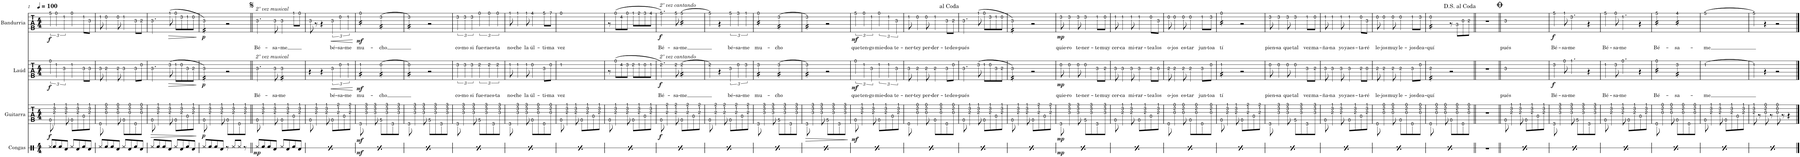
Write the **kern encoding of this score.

**kern	**dynam	**kern	**dynam	**kern	**text	**dynam	**kern	**text	**dynam
*part4	*part4	*part3	*part3	*part2	*part2	*part2	*part1	*part1	*part1
*staff4	*staff4	*staff3	*staff3	*staff2	*staff2	*staff2	*staff1	*staff1	*staff1
*I"Congas	*	*I"Guitarra	*	*I"Laúd	*	*	*I"Bandurria	*	*
*I'Con.	*	*I'Guit.	*	*I'Laúd	*	*	*I'Band.	*	*
*stria1	*	*stria6	*	*stria6	*	*	*stria6	*	*
*clefX	*	*	*	*	*	*	*	*	*
*k[]	*	*k[]	*	*k[]	*	*	*k[]	*	*
*M4/4	*	*M4/4	*	*M4/4	*	*	*M4/4	*	*
*MM100	*	*MM100	*	*MM100	*	*	*MM100	*	*
=1	=1	=1	=1	=1	=1	=1	=1	=1	=1
!	!	!	!LO:DY:b	!	!	!LO:DY:b	!	!	!LO:DY:b
8Rf/L	.	8AA\	f	6a\	.	f	6ddd\	.	f
8Rf/	.	4A\ 4d\ 4f\	.	.	.	.	.	.	.
.	.	.	.	6f\	.	.	6aa\	.	.
8Rf/	.	.	.	.	.	.	.	.	.
.	.	.	.	6d\	.	.	6ff\	.	.
8Rd/J	.	8A\ 8d\ 8f\	.	.	.	.	.	.	.
8Rf/L	.	8AA\L	.	4f\	.	.	4aa\	.	.
8Rd/	.	8A\ 8d\ 8f\	.	.	.	.	.	.	.
8Rf/	.	8D\	.	8d\L	.	.	8ff\L	.	.
8Rd/J	.	8A\ 8d\ 8f\J	.	8d\J	.	.	8dd\J	.	.
=2	=2	=2	=2	=2	=2	=2	=2	=2	=2
8Rf/L	.	8EE\	.	8d\	.	.	8ff\	.	.
8Rf/	.	4G\ 4c#X\ 4e\	.	4c#X\	.	.	4ee\	.	.
8Rf/	.	.	.	.	.	.	.	.	.
8Rd/J	.	8G\ 8c#\ 8e\	.	8c#\	.	.	8ee\	.	.
8Rf/L	.	8AA\L	.	4d\	.	.	4ff\	.	.
8Rd/	.	8G\ 8c#\ 8e\	.	.	.	.	.	.	.
8Rf/	.	8EE\	.	8d\L	.	.	8dd\L	.	.
8Rd/J	.	8G\ 8c#\ 8e\J	.	8e\J	.	.	8cc#X\J	.	.
=3	=3	=3	=3	=3	=3	=3	=3	=3	=3
!	!	!	!LO:HP:b	!	!	!	!	!	!
8Rf/L	.	8AA\	>	4.d\	.	.	4.dd\	.	.
8Rf/	.	4A\ 4d\ 4f\	.	.	.	.	.	.	.
8Rf/	.	.	.	.	.	.	.	.	.
!	!	!	!	!	!	!LO:HP:b	!	!	!LO:HP:b
8Rd/J	.	8A\ 8d\ 8f\	.	(8g\	.	>	(8bb-X\	.	>
8Rf/L	.	8AA\L	.	8f\L	.	.	8aa\L	.	.
8Rd/	.	8A\ 8d\ 8f\	.	8e\	.	.	8gg\	.	.
8Rf/	.	8D\	.	8d\	.	.	8ff\	.	.
8Rd/J	.	8A\ 8d\ 8f\J	.	8c#X\J	.	.	8ee\J	.	.
.	.	.	]	.	.	]	.	.	]
=4	=4	=4	=4	=4	=4	=4	=4	=4	=4
!	!	!	!LO:DY:b	!	!	!LO:DY:b	!	!	!LO:DY:b
8Rf/L	.	8AA\	p	2d\)	.	p	2dd\)	.	p
8Rf/	.	4A\ 4d\ 4f\	.	.	.	.	.	.	.
8Rf/	.	.	.	.	.	.	.	.	.
8Rd/J	.	8A\ 8d\ 8f\	.	.	.	.	.	.	.
8r	.	8AA\L	.	2r	.	.	2r	.	.
8Rf/L	.	8A\ 8d\ 8f\	.	.	.	.	.	.	.
8Rf/J	.	8EE\	.	.	.	.	.	.	.
8r	.	8A\ 8d\ 8f\J	.	.	.	.	.	.	.
=5||	=5||	=5||	=5||	=5||	=5||	=5||	=5||	=5||	=5||
!	!	!	!	!	!	!	!LO:TX:a:i:t=2º vez musical	!	!
!	!	!	!	!LO:TX:a:i:t=2º vez musical	!	!	!	!	!
!	!LO:DY:b	!	!	!	!LO:LY:b	!	!	!LO:LY:b	!
8Rf/L	mp	8AA\	.	4.d\	Bé-	.	4.dd\	Bé-	.
8Rf/	.	4A\ 4d\ 4f\	.	.	.	.	.	.	.
8Rf/	.	.	.	.	.	.	.	.	.
!	!	!	!	!	!LO:LY:b	!	!	!LO:LY:b	!
8Rd/J	.	8A\ 8d\ 8f\	.	8d\	-sa-	.	8dd\	-sa-	.
!	!	!	!	!	!LO:LY:b	!	!	!LO:LY:b	!
8Rf/L	.	8AA\L	.	2d\	-me	.	4dd\	-me	.
8Rd/	.	8A\ 8d\ 8f\	.	.	.	.	.	.	.
8Rf/	.	8D\	.	.	.	.	8bb-\L	.	.
8Rd/J	.	8A\ 8d\ 8f\J	.	.	.	.	8aa\J	.	.
=6	=6	=6	=6	=6	=6	=6	=6	=6	=6
!	!LO:DY:b	!	!	!	!	!	!	!	!
8Rf/L	mp	8AA\	.	4r	.	.	8dd\	.	.
8Rf/	.	4A\ 4d\ 4f\	.	.	.	.	8r	.	.
8Rf/	.	.	.	4r	.	.	4r	.	.
8Rd/J	.	8A\ 8d\ 8f\	.	.	.	.	.	.	.
!	!	!	!	!	!LO:LY:b	!LO:HP:b	!	!LO:LY:b	!LO:HP:b
8Rf/L	.	8AA\L	.	6d\	bé-	<	6dd\	bé-	<
8Rd/	.	8A\ 8c\ 8f#X\	.	.	.	.	.	.	.
!	!	!	!	!	!LO:LY:b	!	!	!LO:LY:b	!
.	.	.	.	6e\	-sa-	.	6ee\	-sa-	.
8Rf/	.	8D\	.	.	.	.	.	.	.
!	!	!	!	!	!LO:LY:b	!	!	!LO:LY:b	!
.	.	.	.	6f\	-me	.	6ff\	-me	.
8Rd/J	.	8A\ 8c\ 8f#\J	.	.	.	.	.	.	.
.	.	.	.	.	.	[	.	.	[
=7	=7	=7	=7	=7	=7	=7	=7	=7	=7
!	!LO:DY:b	!	!LO:DY:b	!	!LO:LY:b	!LO:DY:b	!	!LO:LY:b	!LO:DY:b
8Rf/L	mp	8GG\	mf	2f\	mu-	mf	2aa\	mu-	mf
8Rf/	.	4B-X\ 4d\ 4g\	.	.	.	.	.	.	.
8Rf/	.	.	.	.	.	.	.	.	.
8Rd/J	.	8B-\ 8d\ 8g\	.	.	.	.	.	.	.
!	!	!	!	!	!LO:LY:b	!	!	!LO:LY:b	!
8Rf/L	.	8D\L	.	[2e\	-cho	.	[2gg\	-cho	.
8Rd/	.	8B-\ 8d\ 8g\	.	.	.	.	.	.	.
8Rf/	.	8GG\	.	.	.	.	.	.	.
8Rd/J	.	8B-\ 8d\ 8g\J	.	.	.	.	.	.	.
=8	=8	=8	=8	=8	=8	=8	=8	=8	=8
!	!LO:DY:b	!	!	!	!	!	!	!	!
8Rf/L	mp	8GG\	.	2e\]	.	.	2gg\]	.	.
8Rf/	.	4B-X\ 4d\ 4g\	.	.	.	.	.	.	.
8Rf/	.	.	.	.	.	.	.	.	.
8Rd/J	.	8B-\ 8d\ 8g\	.	.	.	.	.	.	.
8Rf/L	.	8D\L	.	2r	.	.	2r	.	.
8Rd/	.	8B-\ 8d\ 8g\	.	.	.	.	.	.	.
8Rf/	.	8GG\	.	.	.	.	.	.	.
8Rd/J	.	8B-\ 8d\ 8g\J	.	.	.	.	.	.	.
=9	=9	=9	=9	=9	=9	=9	=9	=9	=9
!	!LO:DY:b	!	!	!	!LO:LY:b	!	!	!LO:LY:b	!
8Rf/L	mp	8GG\	.	6g\	co-	.	6gg\	co-	.
8Rf/	.	4B-X\ 4d\ 4g\	.	.	.	.	.	.	.
!	!	!	!	!	!LO:LY:b	!	!	!LO:LY:b	!
.	.	.	.	6g\	-mo	.	6gg\	-mo	.
8Rf/	.	.	.	.	.	.	.	.	.
!	!	!	!	!	!LO:LY:b	!	!	!LO:LY:b	!
.	.	.	.	6g\	si	.	6gg\	si	.
8Rd/J	.	8B-\ 8d\ 8g\	.	.	.	.	.	.	.
!	!	!	!	!	!LO:LY:b	!	!	!LO:LY:b	!
8Rf/L	.	8D\L	.	6f#X\	fue-	.	6aa\	fue-	.
8Rd/	.	8B-\ 8d\ 8g\	.	.	.	.	.	.	.
!	!	!	!	!	!LO:LY:b	!	!	!LO:LY:b	!
.	.	.	.	6f#\	-raes-	.	6aa\	-raes-	.
8Rf/	.	8GG\	.	.	.	.	.	.	.
!	!	!	!	!	!LO:LY:b	!	!	!LO:LY:b	!
.	.	.	.	6f#\	-ta	.	6aa\	-ta	.
8Rd/J	.	8B-\ 8d\ 8g\J	.	.	.	.	.	.	.
=10	=10	=10	=10	=10	=10	=10	=10	=10	=10
!	!LO:DY:b	!	!	!	!LO:LY:b	!	!	!LO:LY:b	!
8Rf/L	mp	8GG\	.	8f\	no-	.	8bb-X\	no-	.
!	!	!	!	!	!LO:LY:b	!	!	!LO:LY:b	!
8Rf/	.	4B-X\ 4d\ 4g\	.	4f\	-che	.	4bb-\	-che	.
8Rf/	.	.	.	.	.	.	.	.	.
!	!	!	!	!	!LO:LY:b	!	!	!LO:LY:b	!
8Rd/J	.	8B-\ 8d\ 8g\	.	8f\	la	.	8bb-\	la	.
!	!	!	!	!	!LO:LY:b	!	!	!LO:LY:b	!
8Rf/L	.	8AA\L	.	4e\	úl-	.	4ccc#X\	úl-	.
8Rd/	.	8G\ 8c#X\ 8e\	.	.	.	.	.	.	.
!	!	!	!	!	!LO:LY:b	!	!	!LO:LY:b	!
8Rf/	.	8EE\	.	8d\L	-ti-	.	8ddd\L	-ti-	.
!	!	!	!	!	!LO:LY:b	!	!	!LO:LY:b	!
8Rd/J	.	8G\ 8c#\ 8e\J	.	8e\J	-ma	.	8eee\J	-ma	.
=11	=11	=11	=11	=11	=11	=11	=11	=11	=11
!	!LO:DY:b	!	!	!	!LO:LY:b	!	!	!LO:LY:b	!
8Rf/L	mp	8AA\	.	1f	vez	.	1aa	vez	.
8Rf/	.	4A\ 4d\ 4f\	.	.	.	.	.	.	.
8Rf/	.	.	.	.	.	.	.	.	.
8Rd/J	.	8A\ 8d\ 8f\	.	.	.	.	.	.	.
8Rf/L	.	8AA\L	.	.	.	.	.	.	.
8Rd/	.	8A\ 8d\ 8f\	.	.	.	.	.	.	.
8Rf/	.	8D\	.	.	.	.	.	.	.
8Rd/J	.	8A\ 8d\ 8f\J	.	.	.	.	.	.	.
=12	=12	=12	=12	=12	=12	=12	=12	=12	=12
!	!LO:DY:b	!	!	!	!	!	!	!	!
8Rf/L	mp	8AA\	.	8r	.	.	8r	.	.
8Rf/	.	4A\ 4d\ 4f\	.	(8a\L	.	.	(8aa\L	.	.
8Rf/	.	.	.	8g#\	.	.	8aa-\	.	.
8Rd/J	.	8A\ 8d\ 8f\	.	8g\J	.	.	8aa\J	.	.
8Rf/L	.	8AA\L	.	8f#\L	.	.	8aa#\L	.	.
8Rd/	.	8A\ 8d\ 8f\	.	8f\	.	.	8bb\	.	.
8Rf/	.	8D\	.	8e\	.	.	8ccc\	.	.
8Rd/J	.	8A\ 8d\ 8f\J	.	8f\J	.	.	8ccc#\J	.	.
=13	=13	=13	=13	=13	=13	=13	=13	=13	=13
!	!	!	!	!	!	!	!LO:TX:a:i:t=2º vez cantando	!	!
!	!	!	!	!LO:TX:a:i:t=2º vez cantando	!	!	!	!	!
!	!LO:DY:b	!	!LO:DY:b	!	!LO:LY:b	!LO:DY:b	!	!LO:LY:b	!LO:DY:b
8Rf/L	mp	8AA\	f	4.f#X\)	Bé-	f	4.ddd\)	Bé-	f
8Rf/	.	4A\ 4c\ 4f#X\	.	.	.	.	.	.	.
8Rf/	.	.	.	.	.	.	.	.	.
!	!	!	!	!	!LO:LY:b	!	!	!LO:LY:b	!
8Rd/J	.	8A\ 8c\ 8f#\	.	8f#\	-sa-	.	8ddd\	-sa-	.
!	!	!	!	!	!LO:LY:b	!	!	!LO:LY:b	!
8Rf/L	.	8AA\L	.	[2f#\	-me	.	[2ddd\	-me	.
8Rd/	.	8A\ 8c\ 8f#\	.	.	.	.	.	.	.
8Rf/	.	8D\	.	.	.	.	.	.	.
8Rd/J	.	8A\ 8c\ 8f#\J	.	.	.	.	.	.	.
=14	=14	=14	=14	=14	=14	=14	=14	=14	=14
!	!LO:DY:b	!	!	!	!	!	!	!	!
8Rf/L	mp	8AA\	.	4f#\]	.	.	4ddd\]	.	.
8Rf/	.	4A\ 4c\ 4f#X\	.	.	.	.	.	.	.
8Rf/	.	.	.	4r	.	.	4r	.	.
8Rd/J	.	8A\ 8c\ 8f#\	.	.	.	.	.	.	.
!	!	!	!	!	!LO:LY:b	!	!	!LO:LY:b	!
8Rf/L	.	8AA\L	.	6d\	bé-	.	6ddd\	bé-	.
8Rd/	.	8A\ 8c\ 8f#\	.	.	.	.	.	.	.
!	!	!	!	!	!LO:LY:b	!	!	!LO:LY:b	!
.	.	.	.	6e\	-sa-	.	6ccc\	-sa-	.
8Rf/	.	8D\	.	.	.	.	.	.	.
!	!	!	!	!	!LO:LY:b	!	!	!LO:LY:b	!
.	.	.	.	6g\	-me	.	6aa#\	-me	.
8Rd/J	.	8A\ 8c\ 8f#\J	.	.	.	.	.	.	.
=15	=15	=15	=15	=15	=15	=15	=15	=15	=15
!	!LO:DY:b	!	!	!	!LO:LY:b	!	!	!LO:LY:b	!
8Rf/L	mp	8GG\	.	2g\	mu-	.	2aa\	mu-	.
8Rf/	.	4B-X\ 4d\ 4g\	.	.	.	.	.	.	.
8Rf/	.	.	.	.	.	.	.	.	.
8Rd/J	.	8B-\ 8d\ 8g\	.	.	.	.	.	.	.
!	!	!	!	!	!LO:LY:b	!	!	!LO:LY:b	!
8Rf/L	.	8D\L	.	[2g\	-cho	.	[2gg\	-cho	.
8Rd/	.	8B-\ 8d\ 8g\	.	.	.	.	.	.	.
8Rf/	.	8GG\	.	.	.	.	.	.	.
8Rd/J	.	8B-\ 8d\ 8g\J	.	.	.	.	.	.	.
=16	=16	=16	=16	=16	=16	=16	=16	=16	=16
!	!LO:DY:b	!	!LO:HP:b	!	!	!	!	!	!
8Rf/L	mp	8GG\	>	2g\]	.	.	2gg\]	.	.
8Rf/	.	4B-X\ 4d\ 4g\	.	.	.	.	.	.	.
8Rf/	.	.	.	.	.	.	.	.	.
8Rd/J	.	8B-\ 8d\ 8g\	.	.	.	.	.	.	.
8Rf/L	.	8D\L	.	2r	.	.	2r	.	.
8Rd/	.	8B-\ 8d\ 8g\	.	.	.	.	.	.	.
8Rf/	.	8GG\	.	.	.	.	.	.	.
8Rd/J	.	8B-\ 8d\ 8g\J	.	.	.	.	.	.	.
.	.	.	]	.	.	.	.	.	.
=17	=17	=17	=17	=17	=17	=17	=17	=17	=17
!	!LO:DY:b	!	!LO:DY:b	!	!LO:LY:b	!LO:DY:b	!	!LO:LY:b	!LO:DY:b
8Rf/L	mp	8AA\	mf	6a\	que	mf	6ddd\	que	mf
8Rf/	.	4A\ 4d\ 4f\	.	.	.	.	.	.	.
!	!	!	!	!	!LO:LY:b	!	!	!LO:LY:b	!
.	.	.	.	6f\	ten-	.	6aa\	ten-	.
8Rf/	.	.	.	.	.	.	.	.	.
!	!	!	!	!	!LO:LY:b	!	!	!LO:LY:b	!
.	.	.	.	6d\	-go	.	6ff\	-go	.
8Rd/J	.	8A\ 8d\ 8f\	.	.	.	.	.	.	.
!	!	!	!	!	!LO:LY:b	!	!	!LO:LY:b	!
8Rf/L	.	8AA\L	.	6f\	mie-	.	6aa\	mie-	.
8Rd/	.	8A\ 8d\ 8f\	.	.	.	.	.	.	.
!	!	!	!	!	!LO:LY:b	!	!	!LO:LY:b	!
.	.	.	.	6f\	-doa	.	6ff\	-doa	.
8Rf/	.	8D\	.	.	.	.	.	.	.
!	!	!	!	!	!LO:LY:b	!	!	!LO:LY:b	!
.	.	.	.	6d\	te-	.	6dd\	te-	.
8Rd/J	.	8A\ 8d\ 8f\J	.	.	.	.	.	.	.
=18	=18	=18	=18	=18	=18	=18	=18	=18	=18
!	!LO:DY:b	!	!	!	!LO:LY:b	!	!	!LO:LY:b	!
8Rf/L	mp	8EE\	.	8d\	-ner-	.	8ff\	-ner-	.
!	!	!	!	!	!LO:LY:b	!	!	!LO:LY:b	!
8Rf/	.	4G\ 4c#X\ 4e\	.	4c#X\	-tey	.	4ee\	-tey	.
8Rf/	.	.	.	.	.	.	.	.	.
!	!	!	!	!	!LO:LY:b	!	!	!LO:LY:b	!
8Rd/J	.	8G\ 8c#\ 8e\	.	8c#\	per-	.	8ee\	per-	.
!	!	!	!	!	!LO:LY:b	!	!	!LO:LY:b	!
8Rf/L	.	8AA\L	.	4c#\	-der-	.	4ff\	-der-	.
8Rd/	.	8G\ 8c#\ 8e\	.	.	.	.	.	.	.
!	!	!	!	!	!LO:LY:b	!	!	!LO:LY:b	!
8Rf/	.	8EE\	.	8d\L	-te	.	8dd\L	-te	.
!	!	!	!	!	!LO:LY:b	!	!	!LO:LY:b	!
8Rd/J	.	8G\ 8c#\ 8e\J	.	8e\J	des-	.	8cc#X\J	des-	.
=19	=19	=19	=19	=19	=19	=19	=19	=19	=19
!	!LO:DY:b	!	!	!	!LO:LY:b	!	!	!LO:LY:b	!
8Rf/L	mp	8AA\	.	4.d\	-pués	.	4.dd\	-pués	.
8Rf/	.	4A\ 4d\ 4f\	.	.	.	.	.	.	.
8Rf/	.	.	.	.	.	.	.	.	.
8Rd/J	.	8A\ 8d\ 8f\	.	(8g\	.	.	(8bb-X\	.	.
8Rf/L	.	8AA\L	.	8f\L	.	.	8aa\L	.	.
8Rd/	.	8A\ 8d\ 8f\	.	8e\	.	.	8gg\	.	.
8Rf/	.	8D\	.	8d\	.	.	8ff\	.	.
8Rd/J	.	8A\ 8d\ 8f\J	.	8c#X\J	.	.	8ee\J	.	.
=20	=20	=20	=20	=20	=20	=20	=20	=20	=20
!	!LO:DY:b	!	!	!	!	!	!	!	!
8Rf/L	mp	8AA\	.	2d\)	.	.	2dd\)	.	.
8Rf/	.	4A\ 4d\ 4f\	.	.	.	.	.	.	.
8Rf/	.	.	.	.	.	.	.	.	.
8Rd/J	.	8A\ 8d\ 8f\	.	.	.	.	.	.	.
8Rf/L	.	8AA\L	.	2r	.	.	2r	.	.
8Rd/	.	8A\ 8c\ 8f#X\	.	.	.	.	.	.	.
8Rf/	.	8D\	.	.	.	.	.	.	.
8Rd/J	.	8A\ 8c\ 8f#\J	.	.	.	.	.	.	.
=21	=21	=21	=21	=21	=21	=21	=21	=21	=21
!	!LO:DY:b	!	!LO:DY:b	!	!LO:LY:b	!LO:DY:b	!	!LO:LY:b	!LO:DY:b
8Rf/L	mp	8GG\	mp	8e\	quie-	mp	8gg\	quie-	mp
!	!	!	!	!	!LO:LY:b	!	!	!LO:LY:b	!
8Rf/	.	4B-X\ 4d\ 4g\	.	4e\	-ro	.	4gg\	-ro	.
8Rf/	.	.	.	.	.	.	.	.	.
!	!	!	!	!	!LO:LY:b	!	!	!LO:LY:b	!
8Rd/J	.	8B-\ 8d\ 8g\	.	8e\	te-	.	8gg\	te-	.
!	!	!	!	!	!LO:LY:b	!	!	!LO:LY:b	!
8Rf/L	.	8D\L	.	4e\	-ner-	.	4gg\	-ner-	.
8Rd/	.	8B-\ 8d\ 8g\	.	.	.	.	.	.	.
!	!	!	!	!	!LO:LY:b	!	!	!LO:LY:b	!
8Rf/	.	8GG\	.	8d\L	-te	.	8ff\L	-te	.
!	!	!	!	!	!LO:LY:b	!	!	!LO:LY:b	!
8Rd/J	.	8B-\ 8d\ 8g\J	.	8c#X\J	muy	.	8ee\J	muy	.
=22	=22	=22	=22	=22	=22	=22	=22	=22	=22
!	!LO:DY:b	!	!	!	!LO:LY:b	!	!	!LO:LY:b	!
8Rf/L	mp	8AA\	.	8d\	cer-	.	8ff\	cer-	.
!	!	!	!	!	!LO:LY:b	!	!	!LO:LY:b	!
8Rf/	.	4A\ 4d\ 4f\	.	4d\	-ca	.	4ff\	-ca	.
8Rf/	.	.	.	.	.	.	.	.	.
!	!	!	!	!	!LO:LY:b	!	!	!LO:LY:b	!
8Rd/J	.	8A\ 8d\ 8f\	.	8d\	mi-	.	8ff\	mi-	.
!	!	!	!	!	!LO:LY:b	!	!	!LO:LY:b	!
8Rf/L	.	8AA\L	.	4d\	-rar-	.	4ff\	-rar-	.
8Rd/	.	8A\ 8d\ 8f\	.	.	.	.	.	.	.
!	!	!	!	!	!LO:LY:b	!	!	!LO:LY:b	!
8Rf/	.	8D\	.	8c#X\L	-tea	.	8ee\L	-tea	.
!	!	!	!	!	!LO:LY:b	!	!	!LO:LY:b	!
8Rd/J	.	8A\ 8d\ 8f\J	.	8B\J	los	.	8dd\J	los	.
=23	=23	=23	=23	=23	=23	=23	=23	=23	=23
!	!LO:DY:b	!	!	!	!LO:LY:b	!	!	!LO:LY:b	!
8Rf/L	mp	8EE\	.	8c#X\	o-	.	8ee\	o-	.
!	!	!	!	!	!LO:LY:b	!	!	!LO:LY:b	!
8Rf/	.	4G\ 4c#X\ 4e\	.	4c#\	-jos	.	4ee\	-jos	.
8Rf/	.	.	.	.	.	.	.	.	.
!	!	!	!	!	!LO:LY:b	!	!	!LO:LY:b	!
8Rd/J	.	8G\ 8c#\ 8e\	.	8c#\	es-	.	8ee\	es-	.
!	!	!	!	!	!LO:LY:b	!	!	!LO:LY:b	!
8Rf/L	.	8AA\L	.	4c#\	-tar	.	4ee\	-tar	.
8Rd/	.	8G\ 8c#\ 8e\	.	.	.	.	.	.	.
!	!	!	!	!	!LO:LY:b	!	!	!LO:LY:b	!
8Rf/	.	8EE\	.	8d\L	jun-	.	8ff\L	jun-	.
!	!	!	!	!	!LO:LY:b	!	!	!LO:LY:b	!
8Rd/J	.	8G\ 8c#\ 8e\J	.	8e\J	-toa	.	8gg\J	-toa	.
=24	=24	=24	=24	=24	=24	=24	=24	=24	=24
!	!LO:DY:b	!	!	!	!LO:LY:b	!	!	!LO:LY:b	!
8Rf/L	mp	8AA\	.	2f\	tí	.	2aa\	tí	.
8Rf/	.	4A\ 4d\ 4f\	.	.	.	.	.	.	.
8Rf/	.	.	.	.	.	.	.	.	.
8Rd/J	.	8A\ 8d\ 8f\	.	.	.	.	.	.	.
8Rf/L	.	8AA\L	.	2r	.	.	2r	.	.
8Rd/	.	8A\ 8c\ 8f#X\	.	.	.	.	.	.	.
8Rf/	.	8D\	.	.	.	.	.	.	.
8Rd/J	.	8A\ 8c\ 8f#\J	.	.	.	.	.	.	.
=25	=25	=25	=25	=25	=25	=25	=25	=25	=25
!	!LO:DY:b	!	!	!	!LO:LY:b	!	!	!LO:LY:b	!
8Rf/L	mp	8GG\	.	8e\	pien-	.	8gg\	pien-	.
!	!	!	!	!	!LO:LY:b	!	!	!LO:LY:b	!
8Rf/	.	4B-X\ 4d\ 4g\	.	4e\	-sa	.	4gg\	-sa	.
8Rf/	.	.	.	.	.	.	.	.	.
!	!	!	!	!	!LO:LY:b	!	!	!LO:LY:b	!
8Rd/J	.	8B-\ 8d\ 8g\	.	8e\	que	.	8gg\	que	.
!	!	!	!	!	!LO:LY:b	!	!	!LO:LY:b	!
8Rf/L	.	8D\L	.	4e\	tal	.	4gg\	tal	.
8Rd/	.	8B-\ 8d\ 8g\	.	.	.	.	.	.	.
!	!	!	!	!	!LO:LY:b	!	!	!LO:LY:b	!
8Rf/	.	8GG\	.	8d\L	vez	.	8ff\L	vez	.
!	!	!	!	!	!LO:LY:b	!	!	!LO:LY:b	!
8Rd/J	.	8B-\ 8d\ 8g\J	.	8c#X\J	ma-	.	8ee\J	ma-	.
=26	=26	=26	=26	=26	=26	=26	=26	=26	=26
!	!LO:DY:b	!	!	!	!LO:LY:b	!	!	!LO:LY:b	!
8Rf/L	mp	8AA\	.	8d\	-ña-	.	8ff\	-ña-	.
!	!	!	!	!	!LO:LY:b	!	!	!LO:LY:b	!
8Rf/	.	4A\ 4d\ 4f\	.	4d\	-na	.	4ff\	-na	.
8Rf/	.	.	.	.	.	.	.	.	.
!	!	!	!	!	!LO:LY:b	!	!	!LO:LY:b	!
8Rd/J	.	8A\ 8d\ 8f\	.	8d\	yo	.	8ff\	yo	.
!	!	!	!	!	!LO:LY:b	!	!	!LO:LY:b	!
8Rf/L	.	8AA\L	.	4d\	yaes-	.	4ff\	yaes-	.
8Rd/	.	8A\ 8d\ 8f\	.	.	.	.	.	.	.
!	!	!	!	!	!LO:LY:b	!	!	!LO:LY:b	!
8Rf/	.	8D\	.	8c#X\L	-ta-	.	8ee\L	-ta-	.
!	!	!	!	!	!LO:LY:b	!	!	!LO:LY:b	!
8Rd/J	.	8A\ 8d\ 8f\J	.	8B\J	-ré	.	8dd\J	-ré	.
=27	=27	=27	=27	=27	=27	=27	=27	=27	=27
!	!LO:DY:b	!	!	!	!LO:LY:b	!	!	!LO:LY:b	!
8Rf/L	mp	8EE\	.	8c#X\	le-	.	8ee\	le-	.
!	!	!	!	!	!LO:LY:b	!	!	!LO:LY:b	!
8Rf/	.	4G\ 4c#X\ 4e\	.	4c#\	-jos	.	4ee\	-jos	.
8Rf/	.	.	.	.	.	.	.	.	.
!	!	!	!	!	!LO:LY:b	!	!	!LO:LY:b	!
8Rd/J	.	8G\ 8c#\ 8e\	.	8c#\	muy	.	8ee\	muy	.
!	!	!	!	!	!LO:LY:b	!	!	!LO:LY:b	!
8Rf/L	.	8AA\L	.	4c#\	le-	.	4ee\	le-	.
8Rd/	.	8G\ 8c#\ 8e\	.	.	.	.	.	.	.
!	!	!	!	!	!LO:LY:b	!	!	!LO:LY:b	!
8Rf/	.	8EE\	.	8d\L	-jos	.	8ff\L	-jos	.
!	!	!	!	!	!LO:LY:b	!	!	!LO:LY:b	!
8Rd/J	.	8G\ 8c#\ 8e\J	.	8e\J	dea-	.	8gg\J	dea-	.
=28	=28	=28	=28	=28	=28	=28	=28	=28	=28
!	!LO:DY:b	!	!	!	!LO:LY:b	!	!	!LO:LY:b	!
8Rf/L	mp	8EE\	.	2c#X\	-quí	.	2ee\	-quí	.
8Rf/	.	4G\ 4c#X\ 4e\	.	.	.	.	.	.	.
8Rf/	.	.	.	.	.	.	.	.	.
8Rd/J	.	8G\ 8c#\ 8e\	.	.	.	.	.	.	.
8Rf/L	.	8AA\L	.	2r	.	.	8r	.	.
8Rd/	.	8G\ 8c#\ 8e\	.	.	.	.	8a\L	.	.
8Rf/	.	8EE\	.	.	.	.	8b\	.	.
8Rd/J	.	8G\ 8c#\ 8e\J	.	.	.	.	8cc#\J	.	.
=29||	=29||	=29||	=29||	=29||	=29||	=29||	=29||	=29||	=29||
1r	.	1r	.	1r	.	.	1r	.	.
=30||	=30||	=30||	=30||	=30||	=30||	=30||	=30||	=30||	=30||
!	!	!	!	!	!LO:LY:b	!	!	!LO:LY:b	!
1r	.	8AA\	.	1d	pués	.	1dd	pués	.
.	.	4A\ 4d\ 4f\	.	.	.	.	.	.	.
.	.	8A\ 8d\ 8f\	.	.	.	.	.	.	.
.	.	8AA\L	.	.	.	.	.	.	.
.	.	8A\ 8d\ 8f\	.	.	.	.	.	.	.
.	.	8D\	.	.	.	.	.	.	.
.	.	8A\ 8d\ 8f\J	.	.	.	.	.	.	.
=31	=31	=31	=31	=31	=31	=31	=31	=31	=31
!	!	!	!	!	!LO:LY:b	!LO:DY:b	!	!LO:LY:b	!LO:DY:b
1r	.	8GG\	.	4g\	Bé-	f	4ddd\	Bé-	f
.	.	4B-X\ 4d\ 4g\	.	.	.	.	.	.	.
!	!	!	!	!	!LO:LY:b	!	!	!LO:LY:b	!
.	.	.	.	8a\	-sa-	.	8bb-X\	-sa-	.
!	!	!	!	!	!LO:LY:b	!	!	!LO:LY:b	!
.	.	8B-\ 8d\ 8g\	.	4.b-X\	-me	.	4.gg\	-me	.
.	.	8D\L	.	.	.	.	.	.	.
.	.	8B-\ 8d\ 8g\	.	.	.	.	.	.	.
.	.	8GG\	.	4r	.	.	4r	.	.
.	.	8B-\ 8d\ 8g\J	.	.	.	.	.	.	.
=32	=32	=32	=32	=32	=32	=32	=32	=32	=32
!	!	!	!	!	!LO:LY:b	!	!	!LO:LY:b	!
1r	.	8AA\	.	4f\	Bé-	.	4ddd\	Bé-	.
.	.	4A\ 4d\ 4f\	.	.	.	.	.	.	.
!	!	!	!	!	!LO:LY:b	!	!	!LO:LY:b	!
.	.	.	.	8g\	-sa-	.	8aa\	-sa-	.
!	!	!	!	!	!LO:LY:b	!	!	!LO:LY:b	!
.	.	8A\ 8d\ 8f\	.	4.a\	-me	.	4.ff\	-me	.
.	.	8AA\L	.	.	.	.	.	.	.
.	.	8A\ 8d\ 8f\	.	.	.	.	.	.	.
.	.	8D\	.	4r	.	.	4r	.	.
.	.	8A\ 8d\ 8f\J	.	.	.	.	.	.	.
=33	=33	=33	=33	=33	=33	=33	=33	=33	=33
!	!	!	!	!	!LO:LY:b	!	!	!LO:LY:b	!
1r	.	8EE\	.	2a\	Bé-	.	2ddd\	Bé-	.
.	.	4G\ 4c#X\ 4e\	.	.	.	.	.	.	.
.	.	8G\ 8c#\ 8e\	.	.	.	.	.	.	.
!	!	!	!	!	!LO:LY:b	!	!	!LO:LY:b	!
.	.	8AA\L	.	2g\	-sa-	.	2ccc#X\	-sa-	.
.	.	8G\ 8c#\ 8e\	.	.	.	.	.	.	.
.	.	8EE\	.	.	.	.	.	.	.
.	.	8G\ 8c#\ 8e\J	.	.	.	.	.	.	.
=34	=34	=34	=34	=34	=34	=34	=34	=34	=34
!	!	!	!	!	!LO:LY:b	!	!	!LO:LY:b	!
1r	.	8AA\	.	[1f	-me	.	[1ddd	-me	.
.	.	4A\ 4d\ 4f\	.	.	.	.	.	.	.
.	.	8A\ 8d\ 8f\	.	.	.	.	.	.	.
.	.	8AA\L	.	.	.	.	.	.	.
.	.	8A\ 8d\ 8f\	.	.	.	.	.	.	.
.	.	8D\	.	.	.	.	.	.	.
.	.	8A\ 8d\ 8f\J	.	.	.	.	.	.	.
=35	=35	=35	=35	=35	=35	=35	=35	=35	=35
1r	.	8A\ 8d\ 8f\	.	4f\]	.	.	4ddd\]	.	.
.	.	8r	.	.	.	.	.	.	.
.	.	8G\ 8c#\ 8e\	.	4r	.	.	4r	.	.
.	.	8r	.	.	.	.	.	.	.
.	.	8G\ 8B\ 8e\	.	2r	.	.	2r	.	.
.	.	8r	.	.	.	.	.	.	.
.	.	4r	.	.	.	.	.	.	.
==	==	==	==	==	==	==	==	==	==
*-	*-	*-	*-	*-	*-	*-	*-	*-	*-
